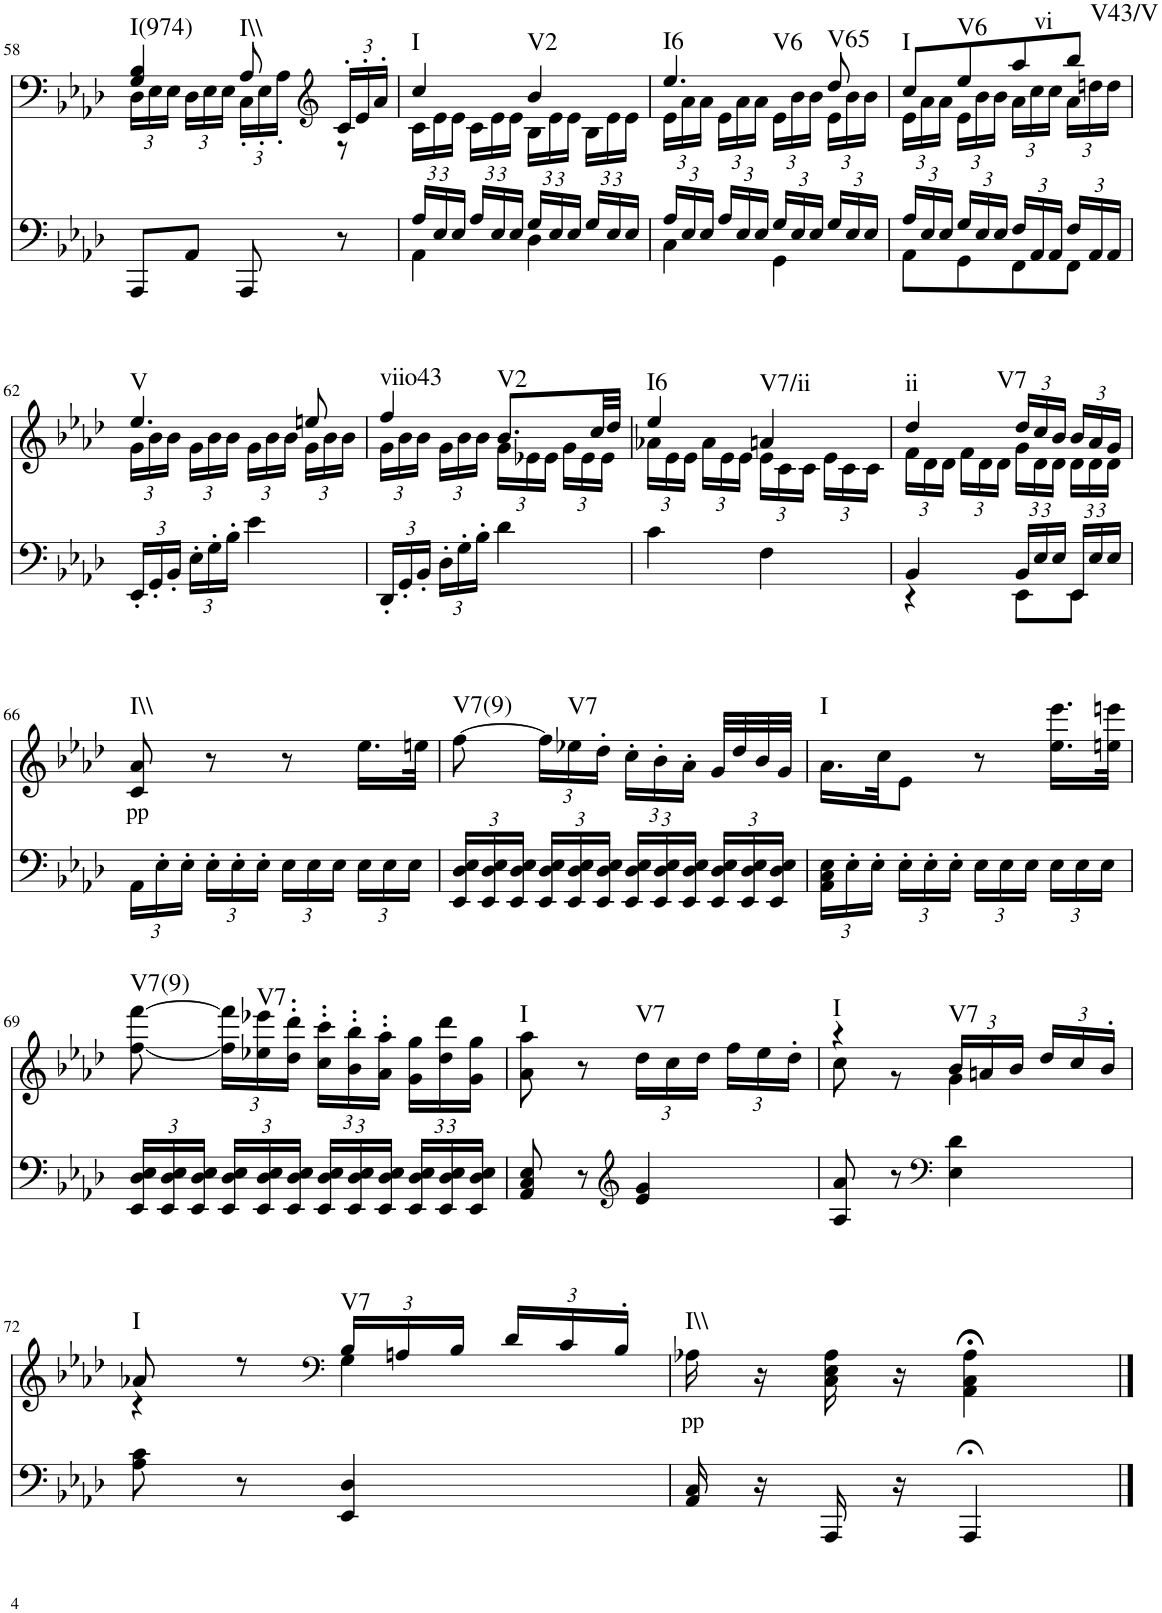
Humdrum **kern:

**kern	**kern	**text	**harte
*part2	*part1	*part1	*part1
*staff2	*staff1	*staff1	*
*I"piano	*I"piano	*	*
*I'Pno	*I'Pno	*	*
!!LO:PB:g=z
*clefF4	*clefF4	*	*
*k[b-e-a-d-]	*k[b-e-a-d-]	*	*
*A-:	*A-:	*	*
*M2/4	*M2/4	*	*
=58	=58	=58	=58
*	*^	*	*
*	*	*Xbrackettup	*	*
!	!	!	!	!LO:H:kt=I(974)
8AAA-/L	4G/ 4B-/	24D-\LL	.	N
.	.	24E-\	.	.
.	.	24E-\JJ	.	.
8AA-/J	.	24D-\LL	.	.
.	.	24E-\	.	.
.	.	24E-\JJ	.	.
!	!	!	!	!LO:H:kt=I\\
8AAA-/	8A-/	24C'\LL	.	N
.	.	24E-'\	.	.
.	.	24A-'\JJ	.	.
*	*clefG2	*	*	*
8r	24c'/LL	8r	.	.
.	24e-'/	.	.	.
.	24a-'/JJ	.	.	.
=59	=59	=59	=59	=59
*Xbrackettup	*	*	*	*
*^	*	*	*	*
!	!	!	!	!	!LO:H:kt=I
24A-/LL	4AA-\	4cc/	24c\LL	.	N
24E-/	.	.	24e-\	.	.
24E-/JJ	.	.	24e-\JJ	.	.
24A-/LL	.	.	24c\LL	.	.
24E-/	.	.	24e-\	.	.
24E-/JJ	.	.	24e-\JJ	.	.
!	!	!	!	!	!LO:H:kt=V2
24G/LL	4D-\	4b-/	24B-\LL	.	N
24E-/	.	.	24e-\	.	.
24E-/JJ	.	.	24e-\JJ	.	.
24G/LL	.	.	24B-\LL	.	.
24E-/	.	.	24e-\	.	.
24E-/JJ	.	.	24e-\JJ	.	.
=60	=60	=60	=60	=60	=60
!	!	!	!	!	!LO:H:n=1:kt=I6
!	!	!	!	!	!LO:H:n=2:kt=V6
24A-/LL	4C\	4.ee-/	24e-\LL	.	N N
24E-/	.	.	24a-\	.	.
24E-/JJ	.	.	24a-\JJ	.	.
24A-/LL	.	.	24e-\LL	.	.
24E-/	.	.	24a-\	.	.
24E-/JJ	.	.	24a-\JJ	.	.
24G/LL	4GG\	.	24e-\LL	.	.
24E-/	.	.	24b-\	.	.
24E-/JJ	.	.	24b-\JJ	.	.
!	!	!	!	!	!LO:H:kt=V65
24G/LL	.	8dd-/	24e-\LL	.	N
24E-/	.	.	24b-\	.	.
24E-/JJ	.	.	24b-\JJ	.	.
=61	=61	=61	=61	=61	=61
!	!	!	!	!	!LO:H:kt=I
24A-/LL	8AA-\L	8cc/L	24e-\LL	.	N
24E-/	.	.	24a-\	.	.
24E-/JJ	.	.	24a-\JJ	.	.
!	!	!	!	!	!LO:H:kt=V6
24G/LL	8GG\	8ee-/	24e-\LL	.	N
24E-/	.	.	24b-\	.	.
24E-/JJ	.	.	24b-\JJ	.	.
!	!	!	!	!	!LO:H:kt=vi
24F/LL	8FF\	8aa-/	24a-\LL	.	N
24AA-/	.	.	24cc\	.	.
24AA-/JJ	.	.	24cc\JJ	.	.
!	!	!	!	!	!LO:H:kt=V43/V
24F/LL	8FF\J	8bb-/J	24a-\LL	.	N
24AA-/	.	.	24ddn\	.	.
24AA-/JJ	.	.	24dd\JJ	.	.
*v	*v	*	*	*	*
!!LO:LB:g=z	!!
=62	=62	=62	=62	=62
!	!	!	!	!LO:H:kt=V
24EE-'/LL	4.ee-/	24g\LL	.	N
24GG'/	.	24b-\	.	.
24BB-'/JJ	.	24b-\JJ	.	.
24E-'\LL	.	24g\LL	.	.
24G'\	.	24b-\	.	.
24B-'\JJ	.	24b-\JJ	.	.
4e-\	.	24g\LL	.	.
.	.	24b-\	.	.
.	.	24b-\JJ	.	.
.	8een/	24g\LL	.	.
.	.	24b-\	.	.
.	.	24b-\JJ	.	.
=63	=63	=63	=63	=63
!	!	!	!	!LO:H:kt=viio43
24DD-'/LL	4ff/	24g\LL	.	N
24GG'/	.	24b-\	.	.
24BB-'/JJ	.	24b-\JJ	.	.
24D-'\LL	.	24g\LL	.	.
24G'\	.	24b-\	.	.
24B-'\JJ	.	24b-\JJ	.	.
!	!	!	!	!LO:H:kt=V2
4d-\	8.b-/L	24g\LL	.	N
.	.	24e-X\	.	.
.	.	24e-\JJ	.	.
.	.	24g\LL	.	.
.	.	24e-\	.	.
.	32cc/LL	.	.	.
.	.	24e-\JJ	.	.
.	32dd-/JJJ	.	.	.
=64	=64	=64	=64	=64
!	!	!	!	!LO:H:kt=I6
4c\	4ee-/	24a-X\LL	.	N
.	.	24e-\	.	.
.	.	24e-\JJ	.	.
.	.	24a-\LL	.	.
.	.	24e-\	.	.
.	.	24e-\JJ	.	.
!	!	!	!	!LO:H:kt=V7/ii
4F\	4an/	24e-\LL	.	N
.	.	24c\	.	.
.	.	24c\JJ	.	.
.	.	24e-\LL	.	.
.	.	24c\	.	.
.	.	24c\JJ	.	.
=65	=65	=65	=65	=65
*^	*	*	*	*
!	!	!	!	!	!LO:H:kt=ii
4BB-/	4r	4dd-/	24f\LL	.	N
.	.	.	24d-\	.	.
.	.	.	24d-\JJ	.	.
.	.	.	24f\LL	.	.
.	.	.	24d-\	.	.
.	.	.	24d-\JJ	.	.
!	!	!	!	!	!LO:H:kt=V7
24BB-/LL	8EE-\L	24dd-/LL	24g\LL	.	N
24E-/	.	24cc/	24d-\	.	.
24E-/JJ	.	24b-/JJ	24d-\JJ	.	.
24EE-/LL	8EE-\J	24b-/LL	24d-\LL	.	.
24E-/	.	24a-/	24d-\	.	.
24E-/JJ	.	24g/JJ	24d-\JJ	.	.
*v	*v	*	*	*	*
!!LO:LB:g=z
=66	=66	=66	=66	=66
!	!	!	!LO:LY:b	!LO:H:kt=I\\
*	*v	*v	*	*
24AA-\LL	8c/ 8a-/	pp	N
24E-'\	.	.	.
24E-'\JJ	.	.	.
24E-'\LL	8r	.	.
24E-'\	.	.	.
24E-'\JJ	.	.	.
24E-\LL	8r	.	.
24E-\	.	.	.
24E-\JJ	.	.	.
24E-\LL	16.ee-\LL	.	.
24E-\	.	.	.
24E-\JJ	.	.	.
.	32een\JJk	.	.
=67	=67	=67	=67
!	!	!	!LO:H:kt=V7(9)
24EE-/ 24D-/ 24E-/LL	[8ff\	.	N
24EE-/ 24D-/ 24E-/	.	.	.
24EE-/ 24D-/ 24E-/JJ	.	.	.
24EE-/ 24D-/ 24E-/LL	24ff\LL]	.	.
!	!	!	!LO:H:kt=V7
24EE-/ 24D-/ 24E-/	24ee-X\	.	N
24EE-/ 24D-/ 24E-/JJ	24dd-'\JJ	.	.
24EE-/ 24D-/ 24E-/LL	24cc'\LL	.	.
24EE-/ 24D-/ 24E-/	24b-'\	.	.
24EE-/ 24D-/ 24E-/JJ	24a-'\JJ	.	.
24EE-/ 24D-/ 24E-/LL	32g/LLL	.	.
.	32dd-/	.	.
24EE-/ 24D-/ 24E-/	.	.	.
.	32b-/	.	.
24EE-/ 24D-/ 24E-/JJ	.	.	.
.	32g/JJJ	.	.
=68	=68	=68	=68
!	!	!	!LO:H:kt=I
24AA-\ 24C\ 24E-\LL	16.a-\LL	.	N
24E-'\	.	.	.
24E-'\JJ	.	.	.
.	32cc\JK	.	.
24E-'\LL	8e-\J	.	.
24E-'\	.	.	.
24E-'\JJ	.	.	.
24E-\LL	8r	.	.
24E-\	.	.	.
24E-\JJ	.	.	.
24E-\LL	16.ee-\ 16.eee-\LL	.	.
24E-\	.	.	.
24E-\JJ	.	.	.
.	32een\ 32eeen\JJk	.	.
!!LO:LB:g=z
=69	=69	=69	=69
!	!	!	!LO:H:kt=V7(9)
24EE-/ 24D-/ 24E-/LL	[8ff\ [8fff\	.	N
24EE-/ 24D-/ 24E-/	.	.	.
24EE-/ 24D-/ 24E-/JJ	.	.	.
24EE-/ 24D-/ 24E-/LL	24ff\] 24fff\]LL	.	.
!	!	!	!LO:H:kt=V7
24EE-/ 24D-/ 24E-/	24ee-X\ 24eee-X\	.	N
24EE-/ 24D-/ 24E-/JJ	24dd-\' 24ddd-\'JJ	.	.
24EE-/ 24D-/ 24E-/LL	24cc\' 24ccc\'LL	.	.
24EE-/ 24D-/ 24E-/	24b-\' 24bb-\'	.	.
24EE-/ 24D-/ 24E-/JJ	24a-\' 24aa-\'JJ	.	.
24EE-/ 24D-/ 24E-/LL	24g\ 24gg\LL	.	.
24EE-/ 24D-/ 24E-/	24dd-\ 24ddd-\	.	.
24EE-/ 24D-/ 24E-/JJ	24g\ 24gg\JJ	.	.
=70	=70	=70	=70
!	!	!	!LO:H:kt=I
8AA-/ 8C/ 8E-/	8a-\ 8aa-\	.	N
8r	8r	.	.
*clefG2	*	*	*
!	!	!	!LO:H:kt=V7
4e-/ 4g/	24dd-\LL	.	N
.	24cc\	.	.
.	24dd-\JJ	.	.
.	24ff\LL	.	.
.	24ee-\	.	.
.	24dd-'\JJ	.	.
=71	=71	=71	=71
*	*^	*	*
!	!	!	!	!LO:H:kt=I
8A-/ 8a-/	4r	8cc\	.	N
8r	.	8r	.	.
*clefF4	*	*	*	*
!	!	!	!	!LO:H:kt=V7
4E-\ 4d-\	24b-/LL	4g\	.	N
.	24an/	.	.	.
.	24b-/JJ	.	.	.
.	24dd-/LL	.	.	.
.	24cc/	.	.	.
.	24b-'/JJ	.	.	.
!!LO:LB:g=z	!!
=72	=72	=72	=72	=72
!	!	!	!	!LO:H:kt=I
8A-\ 8c\	8a-X/	4r	.	N
8r	8r	.	.	.
*	*clefF4	*	*	*
!	!	!	!	!LO:H:kt=V7
4EE-/ 4D-/	24B-/LL	4G\	.	N
.	24An/	.	.	.
.	24B-/JJ	.	.	.
.	24d-/LL	.	.	.
.	24c/	.	.	.
.	24B-'/JJ	.	.	.
*	*v	*v	*	*
=73	=73	=73	=73
!	!	!LO:LY:b	!LO:H:kt=I\\
16AA-/ 16C/	16A-X\	pp	N
16r	16r	.	.
16AAA-/	16C\ 16E-\ 16A-\	.	.
16r	16r	.	.
4AAA-;</	4AA-\;< 4C\;< 4A-\;<	.	.
==	==	==	==
*-	*-	*-	*-
